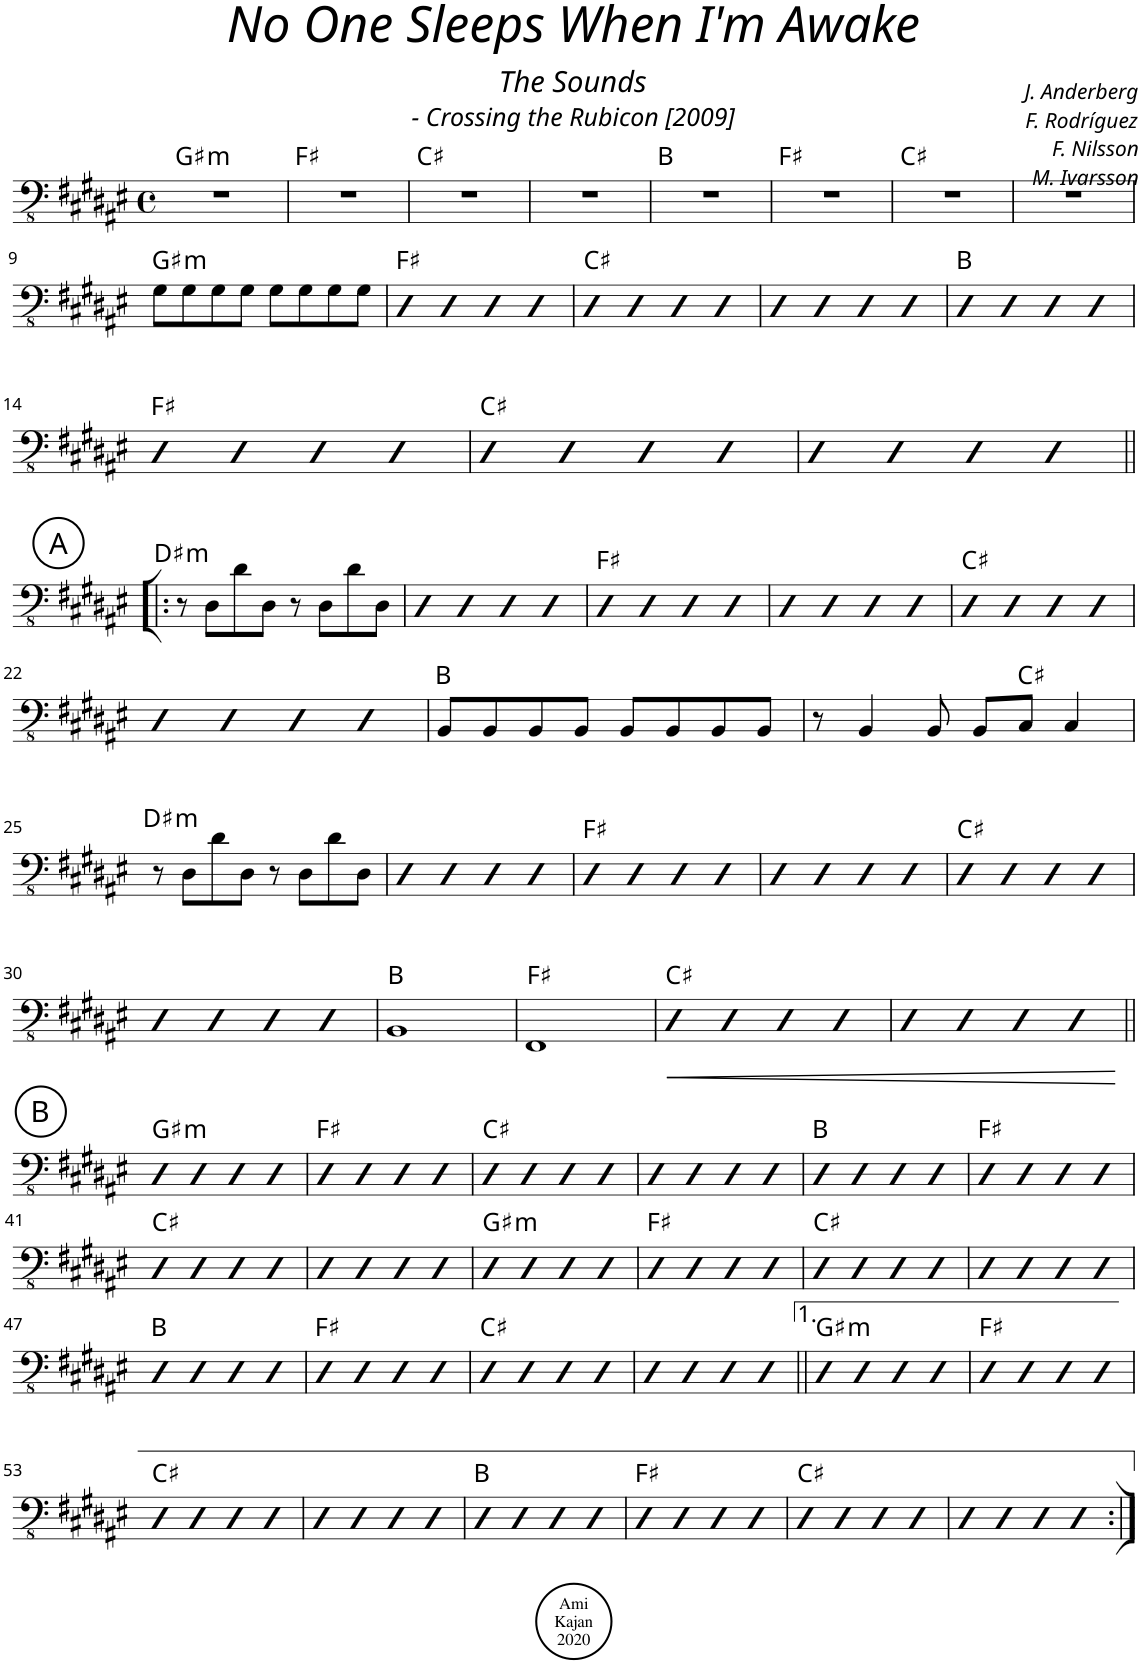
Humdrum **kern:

**kern	**dynam	**harte
*part1	*part1	*part1
*staff1	*staff1	*
*I"Acoustic Bass	*	*
*I'Bass	*	*
*clefFv4	*	*
*k[f#c#g#d#a#e#]	*	*
*M4/4	*	*
*met(c)	*	*
=1	=1	=1
!	!	!LO:H:kt=m
1r	.	G#:min
=2	=2	=2
1r	.	F#:maj
=3	=3	=3
1r	.	C#:maj
=4	=4	=4
1r	.	.
=5	=5	=5
1r	.	B:maj
=6	=6	=6
1r	.	F#:maj
=7	=7	=7
1r	.	C#:maj
=8	=8	=8
1r	.	.
!!LO:LB:g=z
=9	=9	=9
!	!	!LO:H:kt=m
8GG#\L	.	G#:min
8GG#\	.	.
8GG#\	.	.
8GG#\J	.	.
8GG#\L	.	.
8GG#\	.	.
8GG#\	.	.
8GG#\J	.	.
=10	=10	=10
4DD#	.	F#:maj
4DD#	.	.
4DD#	.	.
4DD#	.	.
=11	=11	=11
4DD#	.	C#:maj
4DD#	.	.
4DD#	.	.
4DD#	.	.
=12	=12	=12
4DD#	.	.
4DD#	.	.
4DD#	.	.
4DD#	.	.
=13	=13	=13
4DD#	.	B:maj
4DD#	.	.
4DD#	.	.
4DD#	.	.
!!LO:LB:g=z
=14	=14	=14
4DD#	.	F#:maj
4DD#	.	.
4DD#	.	.
4DD#	.	.
=15	=15	=15
4DD#	.	C#:maj
4DD#	.	.
4DD#	.	.
4DD#	.	.
=16	=16	=16
4DD#	.	.
4DD#	.	.
4DD#	.	.
4DD#	.	.
!!LO:LB:g=z
!!LO:REH:place=s1:a:cj:enc=circle:fs=14:t=A
=17!|:	=17!|:	=17!|:
!	!	!LO:H:kt=m
8r	.	D#:min
8DD#\L	.	.
8D#\	.	.
8DD#\J	.	.
8r	.	.
8DD#\L	.	.
8D#\	.	.
8DD#\J	.	.
=18	=18	=18
4DD#	.	.
4DD#	.	.
4DD#	.	.
4DD#	.	.
=19	=19	=19
4DD#	.	F#:maj
4DD#	.	.
4DD#	.	.
4DD#	.	.
=20	=20	=20
4DD#	.	.
4DD#	.	.
4DD#	.	.
4DD#	.	.
=21	=21	=21
4DD#	.	C#:maj
4DD#	.	.
4DD#	.	.
4DD#	.	.
!!LO:LB:g=z
=22	=22	=22
4DD#	.	.
4DD#	.	.
4DD#	.	.
4DD#	.	.
=23	=23	=23
8BBB/L	.	B:maj
8BBB/	.	.
8BBB/	.	.
8BBB/J	.	.
8BBB/L	.	.
8BBB/	.	.
8BBB/	.	.
8BBB/J	.	.
=24	=24	=24
8r	.	.
4BBB/	.	.
8BBB/	.	.
8BBB/L	.	.
8CC#/J	.	C#:maj
4CC#/	.	.
!!LO:LB:g=z
=25	=25	=25
!	!	!LO:H:kt=m
8r	.	D#:min
8DD#\L	.	.
8D#\	.	.
8DD#\J	.	.
8r	.	.
8DD#\L	.	.
8D#\	.	.
8DD#\J	.	.
=26	=26	=26
4DD#	.	.
4DD#	.	.
4DD#	.	.
4DD#	.	.
=27	=27	=27
4DD#	.	F#:maj
4DD#	.	.
4DD#	.	.
4DD#	.	.
=28	=28	=28
4DD#	.	.
4DD#	.	.
4DD#	.	.
4DD#	.	.
=29	=29	=29
4DD#	.	C#:maj
4DD#	.	.
4DD#	.	.
4DD#	.	.
!!LO:LB:g=z
=30	=30	=30
4DD#	.	.
4DD#	.	.
4DD#	.	.
4DD#	.	.
=31	=31	=31
1BBB	.	B:maj
=32	=32	=32
1FFF#	.	F#:maj
=33	=33	=33
!	!LO:HP:b	!
4DD#	<	C#:maj
4DD#	.	.
4DD#	.	.
4DD#	.	.
=34	=34	=34
4DD#	.	.
4DD#	.	.
4DD#	.	.
4DD#	.	.
.	[	.
!!LO:LB:g=z
!!LO:REH:place=s1:a:cj:enc=circle:fs=14:t=B
=35||	=35||	=35||
!	!	!LO:H:kt=m
4DD#	.	G#:min
4DD#	.	.
4DD#	.	.
4DD#	.	.
=36	=36	=36
4DD#	.	F#:maj
4DD#	.	.
4DD#	.	.
4DD#	.	.
=37	=37	=37
4DD#	.	C#:maj
4DD#	.	.
4DD#	.	.
4DD#	.	.
=38	=38	=38
4DD#	.	.
4DD#	.	.
4DD#	.	.
4DD#	.	.
=39	=39	=39
4DD#	.	B:maj
4DD#	.	.
4DD#	.	.
4DD#	.	.
=40	=40	=40
4DD#	.	F#:maj
4DD#	.	.
4DD#	.	.
4DD#	.	.
!!LO:LB:g=z
=41	=41	=41
4DD#	.	C#:maj
4DD#	.	.
4DD#	.	.
4DD#	.	.
=42	=42	=42
4DD#	.	.
4DD#	.	.
4DD#	.	.
4DD#	.	.
=43	=43	=43
!	!	!LO:H:kt=m
4DD#	.	G#:min
4DD#	.	.
4DD#	.	.
4DD#	.	.
=44	=44	=44
4DD#	.	F#:maj
4DD#	.	.
4DD#	.	.
4DD#	.	.
=45	=45	=45
4DD#	.	C#:maj
4DD#	.	.
4DD#	.	.
4DD#	.	.
=46	=46	=46
4DD#	.	.
4DD#	.	.
4DD#	.	.
4DD#	.	.
!!LO:LB:g=z
=47	=47	=47
4DD#	.	B:maj
4DD#	.	.
4DD#	.	.
4DD#	.	.
=48	=48	=48
4DD#	.	F#:maj
4DD#	.	.
4DD#	.	.
4DD#	.	.
=49	=49	=49
4DD#	.	C#:maj
4DD#	.	.
4DD#	.	.
4DD#	.	.
=50	=50	=50
4DD#	.	.
4DD#	.	.
4DD#	.	.
4DD#	.	.
=51||	=51||	=51||
!	!	!LO:H:kt=m
4DD#	.	G#:min
4DD#	.	.
4DD#	.	.
4DD#	.	.
=52	=52	=52
4DD#	.	F#:maj
4DD#	.	.
4DD#	.	.
4DD#	.	.
!!LO:LB:g=z
=53	=53	=53
4DD#	.	C#:maj
4DD#	.	.
4DD#	.	.
4DD#	.	.
=54	=54	=54
4DD#	.	.
4DD#	.	.
4DD#	.	.
4DD#	.	.
=55	=55	=55
4DD#	.	B:maj
4DD#	.	.
4DD#	.	.
4DD#	.	.
=56	=56	=56
4DD#	.	F#:maj
4DD#	.	.
4DD#	.	.
4DD#	.	.
=57	=57	=57
4DD#	.	C#:maj
4DD#	.	.
4DD#	.	.
4DD#	.	.
=58	=58	=58
4DD#	.	.
4DD#	.	.
4DD#	.	.
4DD#	.	.
=:|!	=:|!	=:|!
*-	*-	*-
